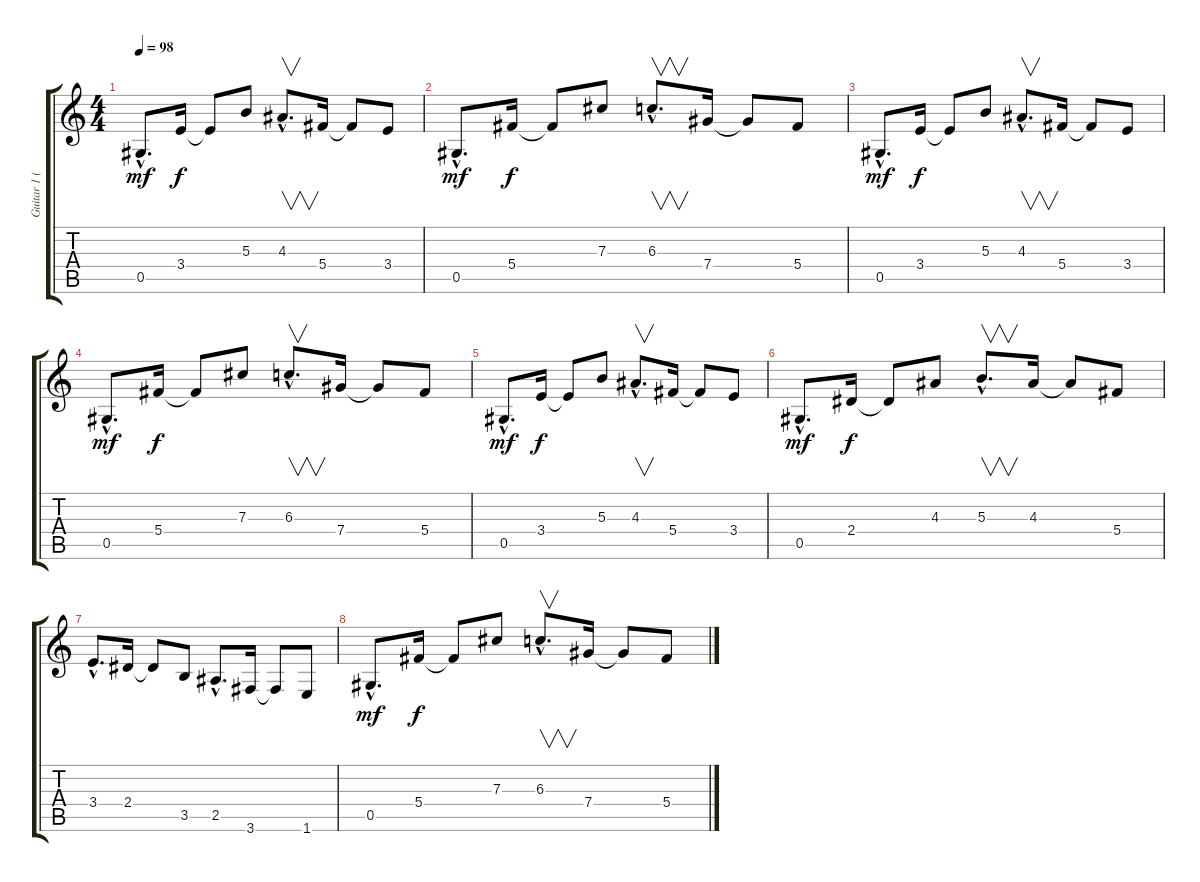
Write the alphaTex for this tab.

\track ("Guitar 1 (Rhythm)" "Guitar 1 (") {instrument distortionguitar}
\staff {score tabs}
\tuning (Eb4 Bb3 Gb3 Db3 Ab2 Eb2) {hide}
\ts (4 4)
\tempo 98
\clef g2
\ks c
0.5{hac}.8{d dy mf} 3.4.16{dy f} 3.4{t}.8 5.3.8 4.3{hac}.8{v d} 5.4.16 5.4{t}.8 3.4.8 |
0.5{hac}.8{d dy mf} 5.4.16{dy f} 5.4{t}.8 7.3.8 6.3{hac}.8{v d} 7.4.16 7.4{t}.8 5.4.8 |
0.5{hac}.8{d dy mf} 3.4.16{dy f} 3.4{t}.8 5.3.8 4.3{hac}.8{v d} 5.4.16 5.4{t}.8 3.4.8 |
0.5{hac}.8{d dy mf} 5.4.16{dy f} 5.4{t}.8 7.3.8 6.3{hac}.8{v d} 7.4.16 7.4{t}.8 5.4.8 |
0.5{hac}.8{d dy mf} 3.4.16{dy f} 3.4{t}.8 5.3.8 4.3{hac}.8{v d} 5.4.16 5.4{t}.8 3.4.8 |
0.5{hac}.8{d dy mf} 2.4.16{dy f} 2.4{t}.8 4.3.8 5.3{hac}.8{v d} 4.3.16 4.3{t}.8 5.4.8 |
3.4{hac}.8{d} 2.4.16 2.4{t}.8 3.5.8 2.5{hac}.8{d} 3.6.16 3.6{t}.8 1.6.8 |
0.5{hac}.8{d dy mf} 5.4.16{dy f} 5.4{t}.8 7.3.8 6.3{hac}.8{v d} 7.4.16 7.4{t}.8 5.4.8
